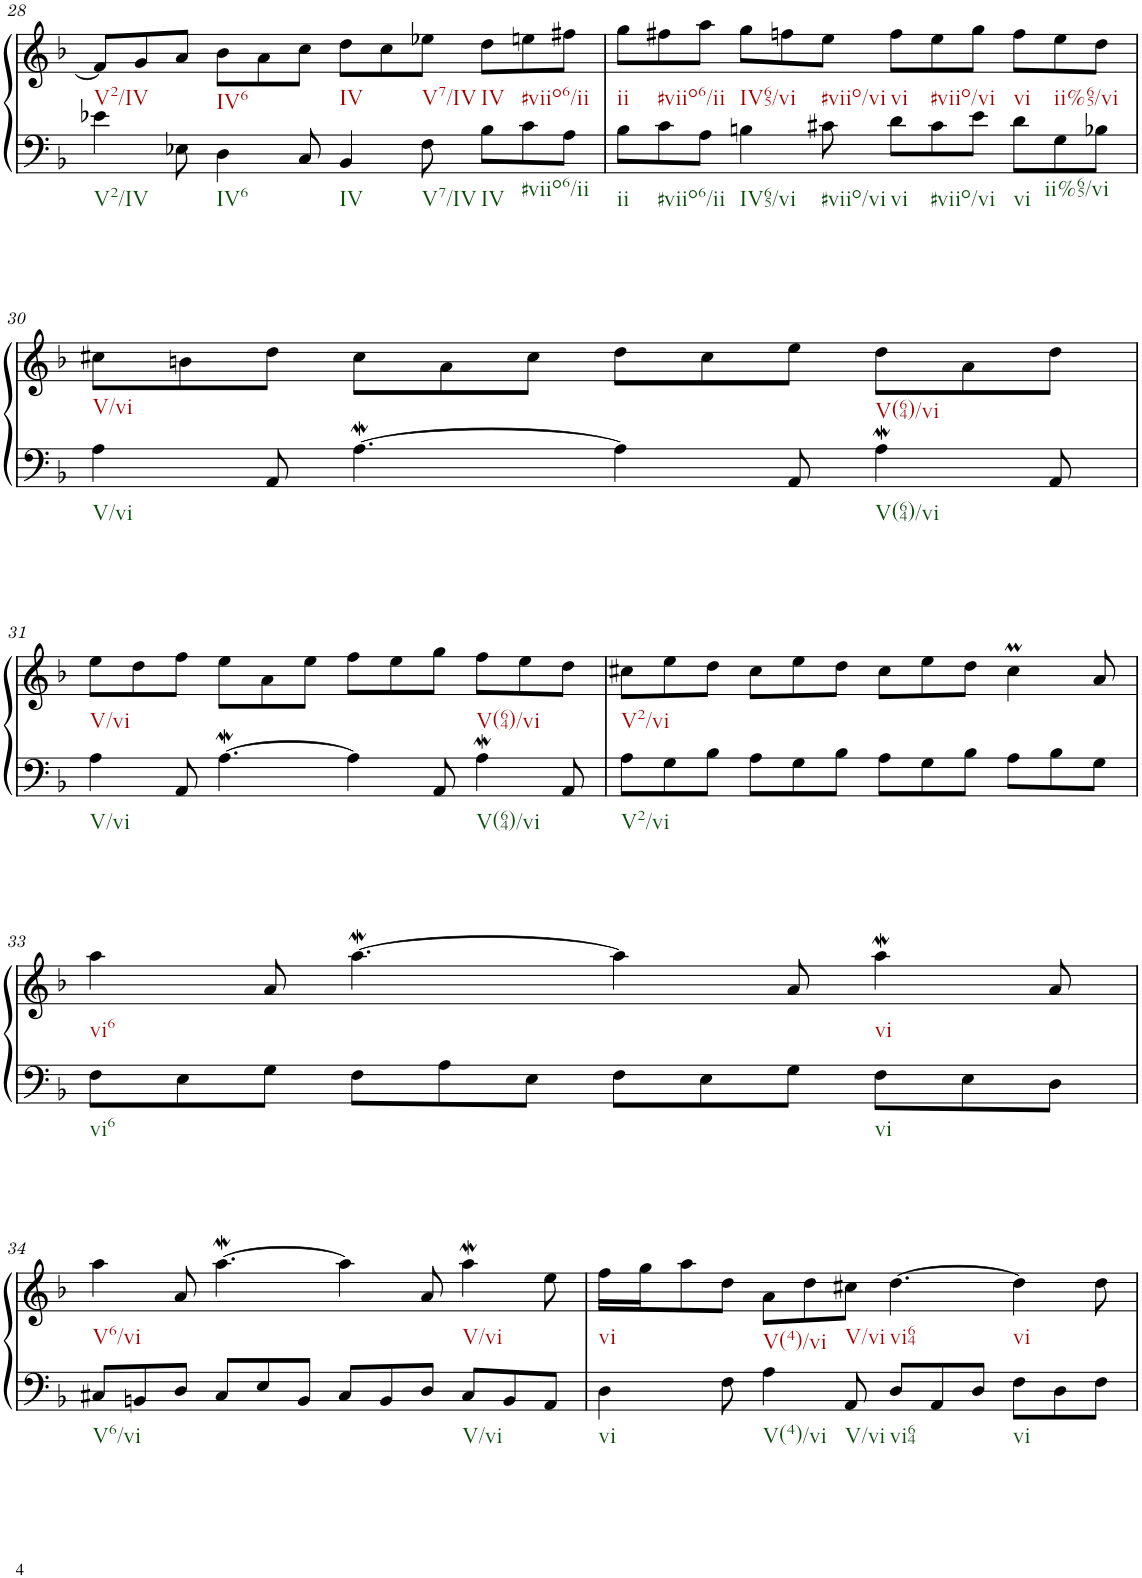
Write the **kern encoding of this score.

**kern	**kern
*part1	*part1
*staff2	*staff1
*I"Klavier linke Hand	*
!!LO:PB:g=z
*clefF4	*clefG2
*k[b-]	*k[b-]
*M12/8	*M12/8
=28	=28
4e-X\	8f/L]
.	8g/
8E-X\	8a/J
4D\	8b-\L
.	8a\
8C/	8cc\J
4BB-/	8dd\L
.	8cc\
8F\	8ee-X\J
8B-\L	8dd\L
8c\	8een\
8A\J	8ff#X\J
=29	=29
8B-\L	8gg\L
8c\	8ff#X\
8A\J	8aa\J
4Bn\	8gg\L
.	8ffn\
8c#X\	8ee\J
8d\L	8ff\L
8c#\	8ee\
8e\J	8gg\J
8d\L	8ff\L
8G\	8ee\
8B-X\J	8dd\J
!!LO:LB:g=z
=30	=30
4A\	8cc#X\L
.	8bn\
8AA/	8dd\J
[4.AW\	8cc#\L
.	8a\
.	8cc#\J
4A\]	8dd\L
.	8cc#\
8AA/	8ee\J
4AW\	8dd\L
.	8a\
8AA/	8dd\J
!!LO:LB:g=z
=31	=31
4A\	8ee\L
.	8dd\
8AA/	8ff\J
[4.AW\	8ee\L
.	8a\
.	8ee\J
4A\]	8ff\L
.	8ee\
8AA/	8gg\J
4AW\	8ff\L
.	8ee\
8AA/	8dd\J
=32	=32
8A\L	8cc#X\L
8G\	8ee\
8B-\J	8dd\J
8A\L	8cc#\L
8G\	8ee\
8B-\J	8dd\J
8A\L	8cc#\L
8G\	8ee\
8B-\J	8dd\J
8A\L	4cc#m\
8B-\	.
8G\J	8a/
!!LO:LB:g=z
=33	=33
8F\L	4aa\
8E\	.
8G\J	8a/
8F\L	[4.aaW\
8A\	.
8E\J	.
8F\L	4aa\]
8E\	.
8G\J	8a/
8F\L	4aaW\
8E\	.
8D\J	8a/
!!LO:LB:g=z
=34	=34
8C#X/L	4aa\
8BBn/	.
8D/J	8a/
8C#/L	[4.aaW\
8E/	.
8BB/J	.
8C#/L	4aa\]
8BB/	.
8D/J	8a/
8C#/L	4aaW\
8BB/	.
8AA/J	8ee\
=35	=35
4D\	16ff\LL
.	16gg\J
.	8aa\
8F\	8dd\J
4A\	8a\L
.	8dd\
8AA/	8cc#X\J
8D/L	[4.dd\
8AA/	.
8D/J	.
8F\L	4dd\]
8D\	.
8F\J	8dd\
=	=
*-	*-
